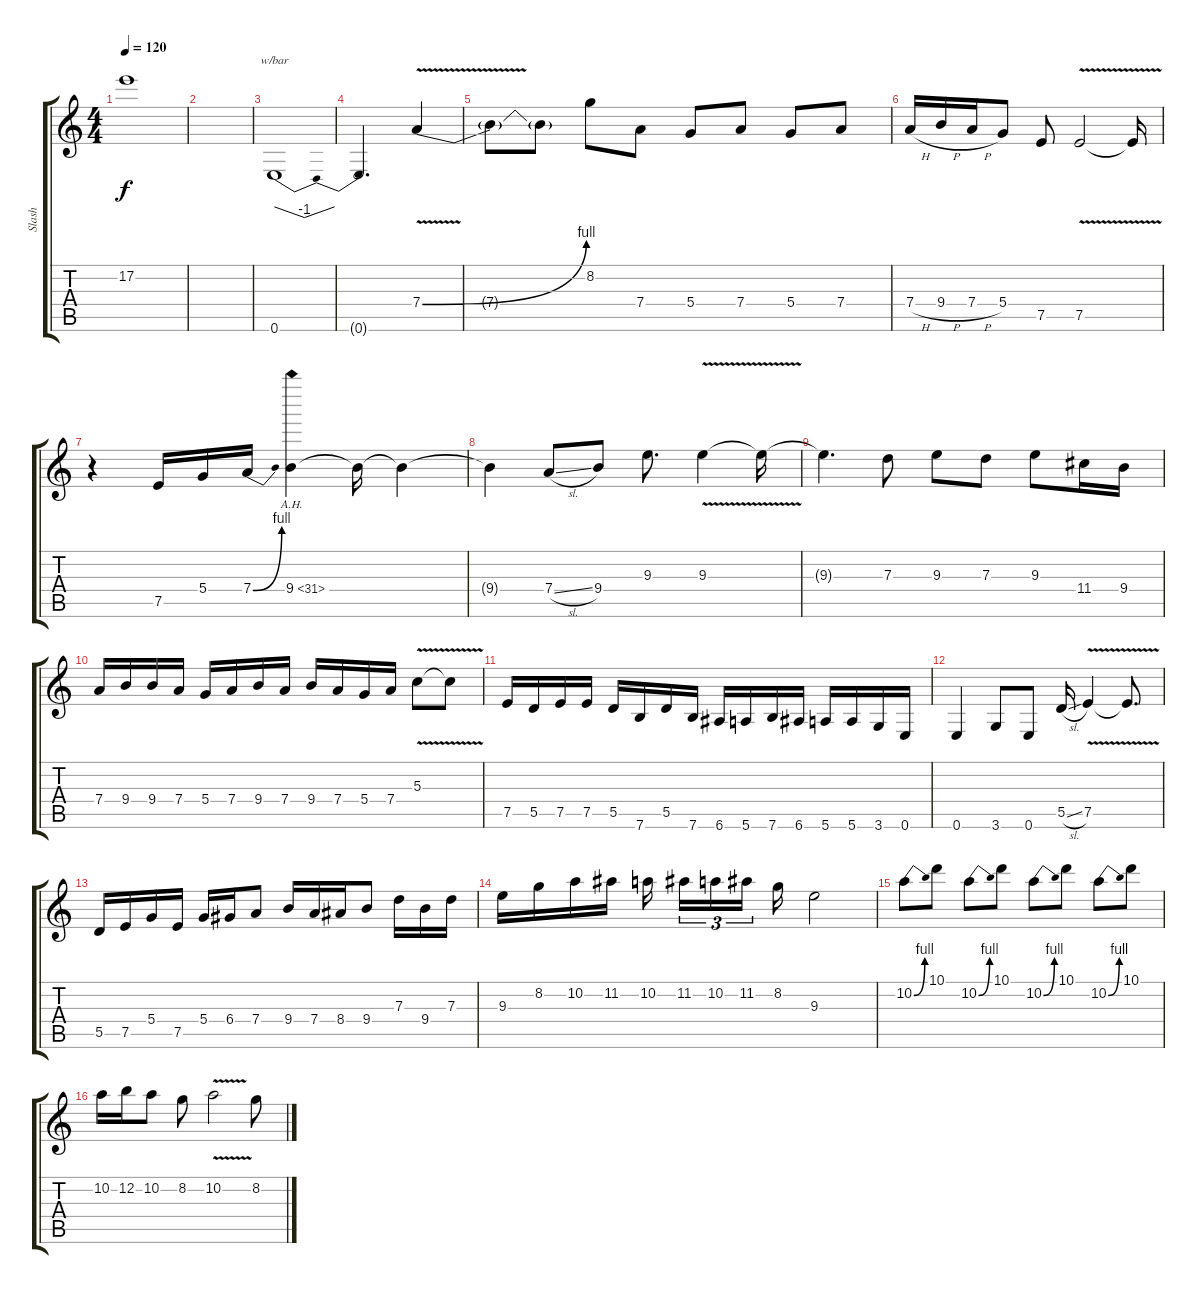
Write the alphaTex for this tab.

\track ("Slash" "Slash") {instrument distortionguitar}
\staff {score tabs}
\tuning (E4 B3 G3 D3 A2 E2) {hide}
\ts (4 4)
\tempo 120
\clef g2
\ks c
17.2{t}.1{dy f} |
|
0.6.1{tbe (dip default 0 0 30 -4 60 0) volume 16 balance 8} |
0.6{t}.2{d} 7.4{be (bend 0 0 60 4) v}.4 |
7.4{t}.8 7.4{t}.8 8.2.8 7.4.8 5.4.8 7.4.8 5.4.8 7.4.8 |
7.4{h}.16 9.4{h}.16 7.4{h}.16 5.4.8 7.5.8 7.5{v}.2 7.5{t}.16 |
r.4 7.5.16 5.4.16 7.4{be (bend 0 0 60 4)}.16 9.4{ah 22}.4 9.4{t}.16 9.4{t}.4 |
9.4{t}.4 7.4{sl}.8 9.4.8 9.3.8{d} 9.3{v}.4 9.3{t}.16 |
9.3{t}.4{d} 7.3.8 9.3.8 7.3.8 9.3.8 11.4.16 9.4.16 |
7.4.16 9.4.16 9.4.16 7.4.16 5.4.16 7.4.16 9.4.16 7.4.16 9.4.16 7.4.16 5.4.16 7.4.16 5.3{v}.8 5.3{t}.8 |
7.5.16 5.5.16 7.5.16 7.5.16 5.5.16 7.6.16 5.5.16 7.6.16 6.6.16 5.6.16 7.6.16 6.6.16 5.6.16 5.6.16 3.6.16 0.6.16 |
0.6.4 3.6.8 0.6.8 5.5{sl}.16 7.5{v}.4 7.5{t}.8{d} |
5.5.16 7.5.16 5.4.16 7.5.16 5.4.16 6.4.16 7.4.8 9.4.16 7.4.16 8.4.16 9.4.8 7.3.16 9.4.16 7.3.16 |
9.3.16 8.2.16 10.2.16 11.2.16 10.2.16{beam splitsecondary} 11.2.16{tu (3 2)} 10.2.16{tu (3 2)} 11.2.16{tu (3 2) beam splitsecondary} 8.2.16 9.3.2 |
10.2{be (bend 0 0 60 4)}.8 10.1.8 10.2{be (bend 0 0 60 4)}.8 10.1.8 10.2{be (bend 0 0 60 4)}.8 10.1.8 10.2{be (bend 0 0 60 4)}.8 10.1.8 |
10.2.16 12.2.16 10.2.8 8.2.8 10.2{v}.2 8.2.8
